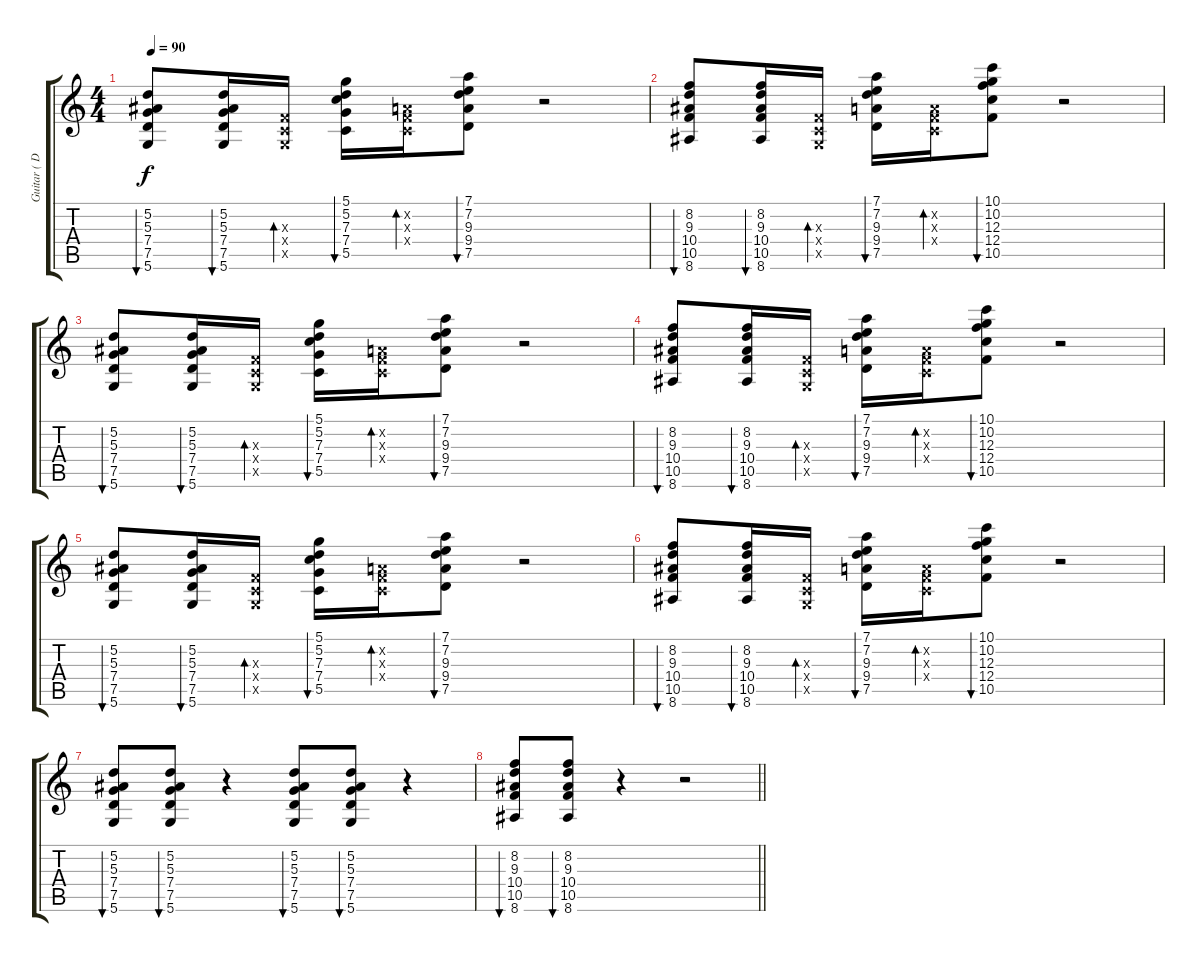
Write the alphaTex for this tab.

\track ("Guitar ( DGCFAD )" "Guitar ( D") {instrument electricguitarclean}
\staff {score tabs}
\tuning (D4 A3 F3 C3 G2 D2) {hide}
\ts (4 4)
\tempo 90
\clef g2
\ks c
(5.2 5.3 7.4 7.5 5.6).8{bu 60 dy f} (5.2 5.3 7.4 7.5 5.6).16{bu 60} (0.3{x} 0.4{x} 0.5{x}).16{bd 60} (5.1 5.2 7.3 7.4 5.5).16{bu 60} (0.2{x} 0.3{x} 0.4{x}).16{bd 60} (7.1 7.2 9.3 9.4 7.5).8{bu 60} r.2 |
(8.2 9.3 10.4 10.5 8.6).8{bu 60} (8.2 9.3 10.4 10.5 8.6).16{bu 60} (0.3{x} 0.4{x} 0.5{x}).16{bd 60} (7.1 7.2 9.3 9.4 7.5).16{bu 60} (0.2{x} 0.3{x} 0.4{x}).16{bd 60} (10.1 10.2 12.3 12.4 10.5).8{bu 60} r.2 |
(5.2 5.3 7.4 7.5 5.6).8{bu 60} (5.2 5.3 7.4 7.5 5.6).16{bu 60} (0.3{x} 0.4{x} 0.5{x}).16{bd 60} (5.1 5.2 7.3 7.4 5.5).16{bu 60} (0.2{x} 0.3{x} 0.4{x}).16{bd 60} (7.1 7.2 9.3 9.4 7.5).8{bu 60} r.2 |
(8.2 9.3 10.4 10.5 8.6).8{bu 60} (8.2 9.3 10.4 10.5 8.6).16{bu 60} (0.3{x} 0.4{x} 0.5{x}).16{bd 60} (7.1 7.2 9.3 9.4 7.5).16{bu 60} (0.2{x} 0.3{x} 0.4{x}).16{bd 60} (10.1 10.2 12.3 12.4 10.5).8{bu 60} r.2 |
(5.2 5.3 7.4 7.5 5.6).8{bu 60} (5.2 5.3 7.4 7.5 5.6).16{bu 60} (0.3{x} 0.4{x} 0.5{x}).16{bd 60} (5.1 5.2 7.3 7.4 5.5).16{bu 60} (0.2{x} 0.3{x} 0.4{x}).16{bd 60} (7.1 7.2 9.3 9.4 7.5).8{bu 60} r.2 |
(8.2 9.3 10.4 10.5 8.6).8{bu 60} (8.2 9.3 10.4 10.5 8.6).16{bu 60} (0.3{x} 0.4{x} 0.5{x}).16{bd 60} (7.1 7.2 9.3 9.4 7.5).16{bu 60} (0.2{x} 0.3{x} 0.4{x}).16{bd 60} (10.1 10.2 12.3 12.4 10.5).8{bu 60} r.2 |
(5.2 5.3 7.4 7.5 5.6).8{bu 60} (5.2 5.3 7.4 7.5 5.6).8{bu 60} r.4 (5.2 5.3 7.4 7.5 5.6).8{bu 60} (5.2 5.3 7.4 7.5 5.6).8{bu 60} r.4 |
\barLineRight lightlight
(8.2 9.3 10.4 10.5 8.6).8{bu 60} (8.2 9.3 10.4 10.5 8.6).8{bu 60} r.4 r.2
